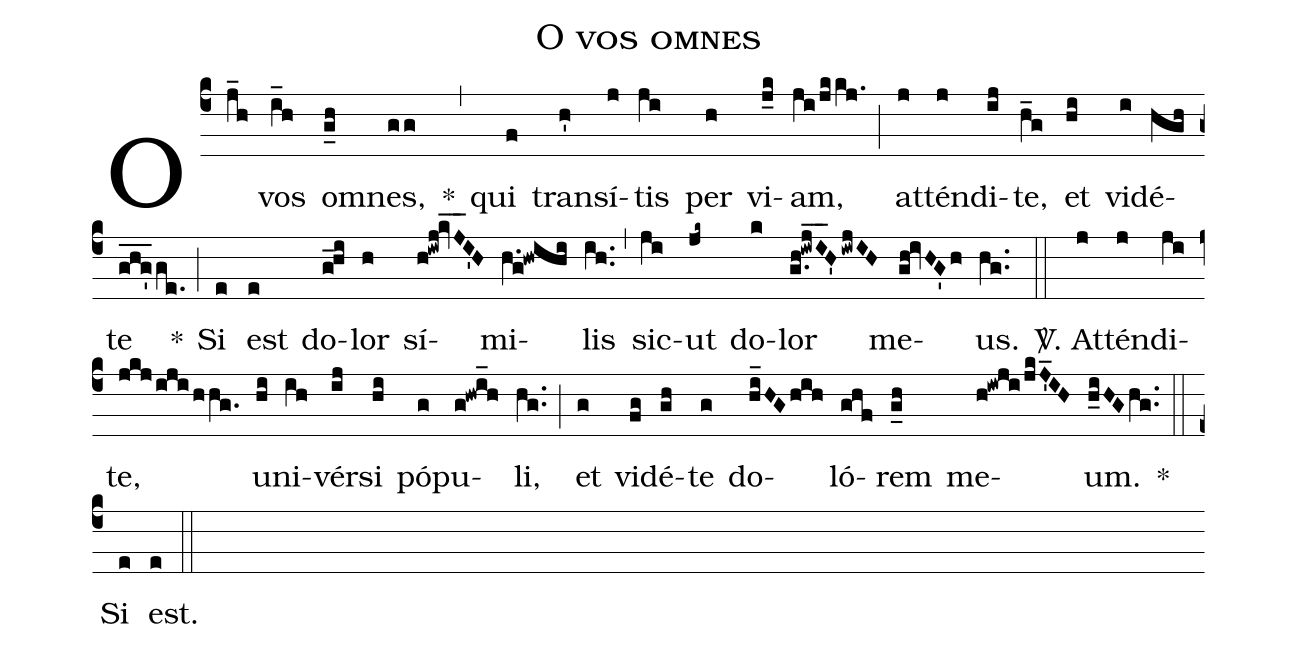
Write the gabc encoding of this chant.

name:O vos omnes;
%%
(c4) O(j_h) vos(i_h) o(g_h)mnes,(gg) *(,) qui(f) tran(h')sí(j)tis(ji) per(h) vi(j_k)am,(ji/jkkj.) (;) at(j)tén(j)di(ij)te,(h_g) et(hi) vi(i)dé(hgh)te(ghg'___ge.) *(;) Si(e) est(e) do(g_!hi)lor(h) sí(h!iwj!kvJ__I'H)mi(h.g!hwihi)lis(ih..) (,) sic(ji)ut(jk~) do(k)lor(g.h!iwjI__H'iwjIH) me(gh!ivHG'h)us.(hg..) (::)
<sp>V/</sp>. At(j)tén(j)di(ji)te,(jkj/iji/hhg.) u(hi)ni(ih)vér(ij)si(hi) pó(g)pu(g!hwi_h)li,(hg..) (;) et(g) vi(fg)dé(gh)te(g) do(hi_HGhih)ló(ghf)rem(g_h) me(h!iwji/jkJ'_IH)um.(h_iHGhg..) *(::) Si(e) est.(e) (::)
